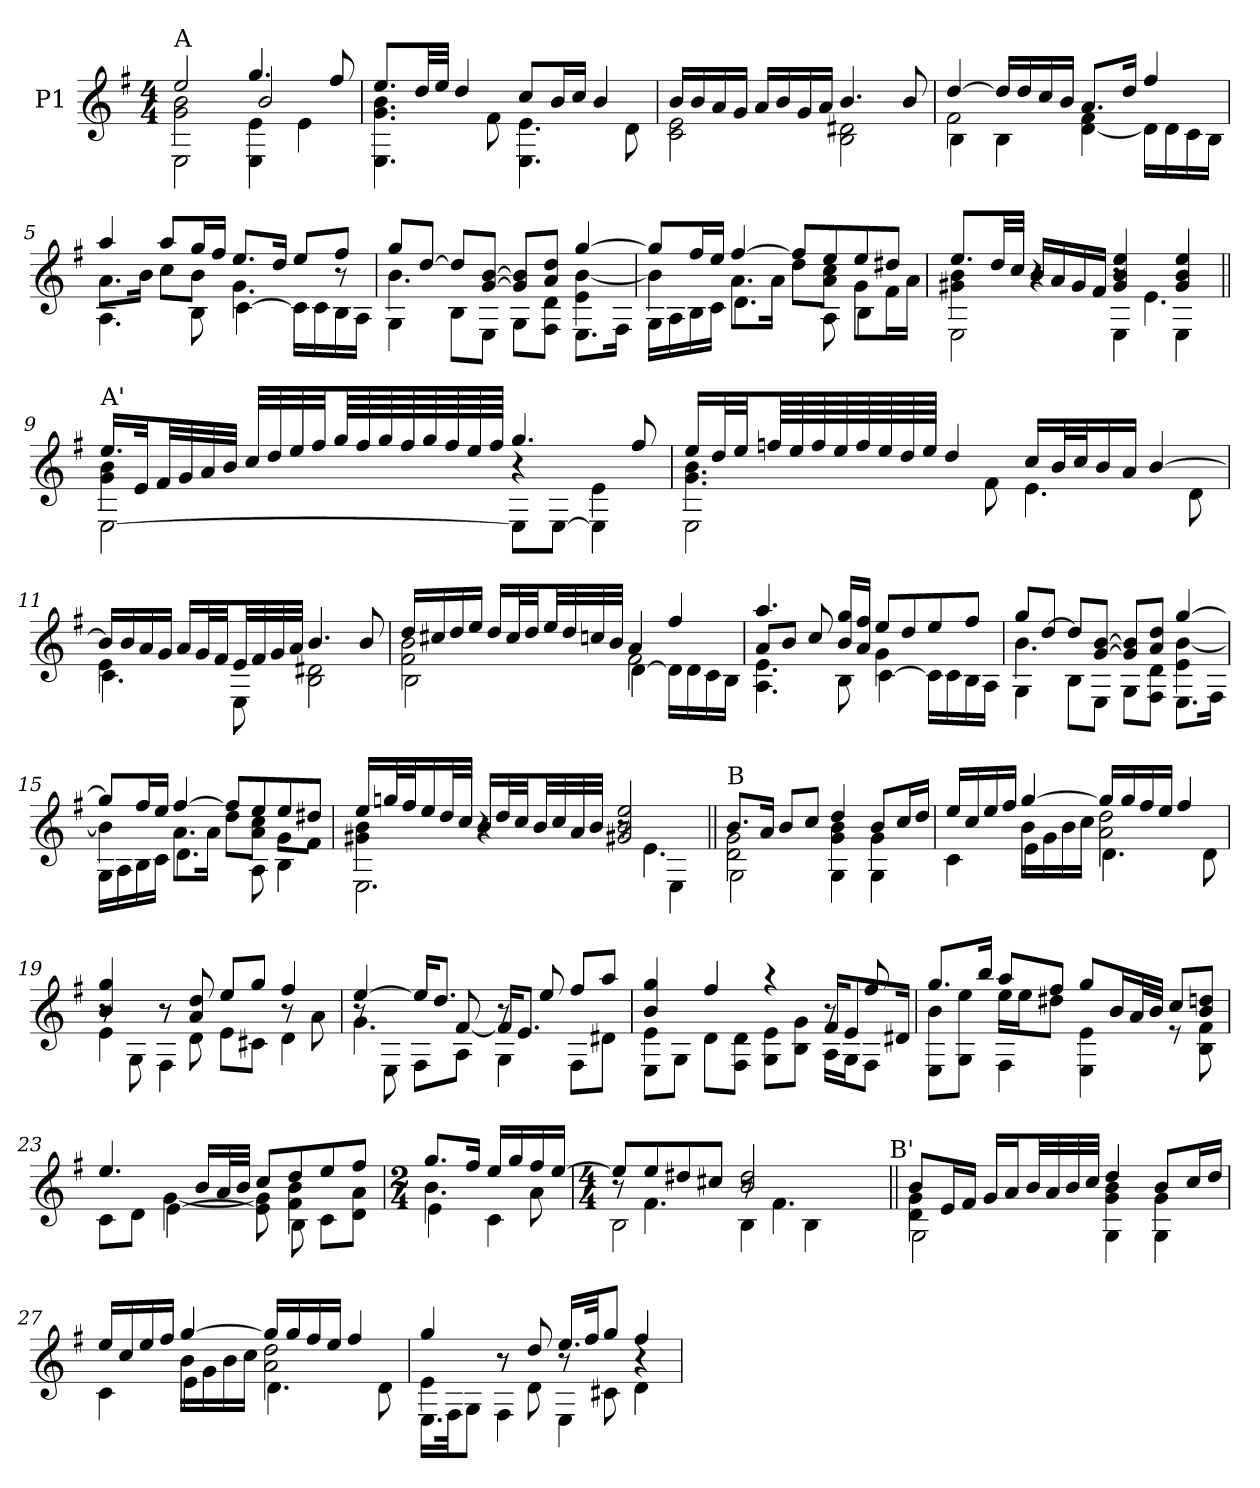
**kern
*part1
*staff1
*I"P1
!!LO:PB:g=z
*clefG2
*ITrd7c12
*k[f#]
*G:
*M4/4
*MM40
=1
*^
*	*^
!LO:TX:a:t=A	!	!
2ei/	2Gi\ 2Bi	2EEi\
4.gi/	2Bi/	4EEi\ 4Ei
.	.	4Ei\
8f#i/	.	.
*	*v	*v
=2	=2
8.ei/L	4.EEi\ 4.Gi 4.Bi
32di/LL	.
32ei/JJJ	.
4di/	.
.	8F#i\
8ci/L	4.EEi\ 4.Ei
16Bi/L	.
16ci/JJ	.
4Bi/	.
.	8Di\
=3	=3
16Bi/LL	2Ci\ 2Ei
16Bi/	.
16Ai/	.
16Gi/JJ	.
16Ai/LL	.
16Bi/	.
16Gi/	.
16Ai/JJ	.
4.Bi/	2BBi\ 2D#Xi
8Bi/	.
=4	=4
*	*^
[4di/	2F#i\	4BBi\
16di/LL]	.	4BBi\
16di/	.	.
16ci/	.	.
16Bi/JJ	.	.
8.Ai/L	[4Di\ 4F#i	2ryy
16di/Jk	.	.
4f#i/	16Di\LL]	.
.	16Di\	.
.	16Ci\	.
.	16BBi\JJ	.
!!LO:LB:g=z	!!	!!
=5	=5	=5
4ai/	8.Ai\L	4.AAi\
.	16Bi\Jk	.
8ai/L	8ci\L	.
16gi/L	8Bi\J	8BBi\
16f#i/JJ	.	.
8.ei/L	4.Gi\	[4Ci\
16di/Jk	.	.
8ei/L	.	16Ci\LL]
.	.	16Ci\
8f#i/J	8r	16BBi\
.	.	16AAi\JJ
=6	=6	=6
8gi/L	4.Bi\	4GGi\
[8di/J	.	.
8di/L]	.	8BBi\L
[8Gi/ [8BiJ	4.ryy	8EEi\J
8Gi/] 8Bi]L	.	8GGi\L
8Ai/ 8diJ	.	8FF#i\ 8DiJ
[4gi/	4Ei\ [4Bi	8.EEi\L
.	.	16FF#i\Jk
=7	=7	=7
8gi/L]	4Bi\]	16GGi\LL
.	.	16AAi\
16f#i/L	.	16BBi\
16ei/JJ	.	16Ci\JJ
[4f#i/	8.Ai\L	4.Di\
.	16Ai\Jk	.
8f#i/L]	8di\L	.
8ei/	8Ai\ 8ciJ	8AAi\
8ei/	8Gi\L	4BBi\
8d#Xi/J	16F#i\L	.
.	16Ai\JJ	.
!!LO:LB:g=z	!!	!!
=8	=8	=8
8.ei/L	4G#Xi\ 4Bi	2EEi\
32di/LL	.	.
32ci/JJJ	.	.
16Bi/LL	4r	.
16Ai/	.	.
16G#i/	.	.
16F#i/JJ	.	.
4G#i/ 4Bi 4ei	8r	4EEi\
.	4.Ei\	.
4G#i/ 4Bi 4ei	.	4EEi\
=9||	=9||	=9||
!LO:TX:a:t=A'	!	!
16.ei/LL	4Gi\ 4Bi	[2EEi\
32Ei/Jk	.	.
32F#i/LL	.	.
32Gi/	.	.
32Ai/	.	.
32Bi/JJJ	.	.
32ci/LLL	4ryy	.
32di/	.	.
32ei/	.	.
32f#i/JJ	.	.
64gi/LLL	.	.
64f#i/	.	.
64gi/	.	.
64f#i/	.	.
64gi/	.	.
64f#i/	.	.
64ei/	.	.
64f#i/JJJJ	.	.
4.gi/	4r	8EEi\L]
.	.	[8EEi\J
.	4Ei\	4EEi\]
8f#i/	.	.
!!LO:LB:g=z	!!	!!
=10	=10	=10
16ei/LL	4.Gi\ 4.Bi	2EEi\
32di/L	.	.
32ei/JJ	.	.
64fni/LLL	.	.
64ei/	.	.
64fi/	.	.
64ei/	.	.
64fi/	.	.
64ei/	.	.
64di/	.	.
64ei/JJJJ	.	.
4di/	.	.
.	8F#i\	.
16ci/LL	4.Ei\	2ryy
32Bi/L	.	.
32ci/J	.	.
16Bi/	.	.
16Ai/JJ	.	.
[4Bi/	.	.
.	8Di\	.
=11	=11	=11
16Bi/LL]	4Ei\	4.Ci\
16Bi/	.	.
16Ai/	.	.
16Gi/JJ	.	.
16Ai/LL	2.ryy	.
32Gi/L	.	.
32F#i/JJ	.	.
32Ei/LL	.	8EEi\
32F#i/	.	.
32Gi/	.	.
32Ai/JJJ	.	.
4.Bi/	.	2BBi\ 2D#Xi
8Bi/	.	.
!!LO:LB:g=z	!!	!!
=12	=12	=12
16di/LL	2F#i\ 2Bi	2BBi\
16c#Xi/	.	.
16di/	.	.
16ei/JJ	.	.
16di/LL	.	.
32c#i/L	.	.
32di/JJ	.	.
32ei/LL	.	.
32di/	.	.
32cni/	.	.
32Bi/JJJ	.	.
4Ai/	2F#i\	[4Di\
4f#i/	.	16Di\LL]
.	.	16Di\
.	.	16Ci\
.	.	16BBi\JJ
=13	=13	=13
4.ai/	8Ai/L	4.AAi\ 4.Ei
.	8Bi/J	.
.	8ci/	.
16Bi/ 16giLL	8ryy	8BBi\
16Ai/ 16f#iJJ	.	.
8ei/L	4Gi\	[4Ci\
8di/	.	.
8ei/	4ryy	16Ci\LL]
.	.	16Ci\
8f#i/J	.	16BBi\
.	.	16AAi\JJ
!!LO:LB:g=z	!!	!!
=14	=14	=14
8gi/L	4.Bi\	4GGi\
[8di/J	.	.
8di/L]	.	8BBi\L
[8Gi/ [8BiJ	4.ryy	8EEi\J
8Gi/] 8Bi]L	.	8GGi\L
8Ai/ 8diJ	.	8FF#i\ 8DiJ
[4gi/	4Ei\ [4Bi	8.EEi\L
.	.	16FF#i\Jk
=15	=15	=15
8gi/L]	4Bi\]	16GGi\LL
.	.	16AAi\
16f#i/L	.	16BBi\
16ei/JJ	.	16Ci\JJ
[4f#i/	8.Ai\L	4.Di\
.	16Ai\Jk	.
8f#i/L]	8di\L	.
8ei/	8Ai\ 8ciJ	8AAi\
8ei/	8Gi\L	4BBi\
8d#Xi/J	8F#i\J	.
=16	=16	=16
16ei/LL	4G#Xi\ 4Bi	2.EEi\
32gni/L	.	.
32f#i/J	.	.
16ei/	.	.
32di/L	.	.
32ci/JJJ	.	.
16Bi/LL	4r	.
32di/L	.	.
32ci/JJ	.	.
32Bi/LL	.	.
32ci/	.	.
32Ai/	.	.
32Bi/JJJ	.	.
2G#Xi/ 2Bi 2ei	8r	.
.	4.Ei\	.
.	.	4EEi\
!!LO:PB:g=z	!!	!!
=17||	=17||	=17||
!LO:TX:a:t=B	!	!
8.Bi/L	2Di\ 2Gi	2GGi\
16Ai/Jk	.	.
8Bi/L	.	.
8ci/J	.	.
4di/	4Gi\ 4Bi	4GGi\
8Bi/L	4Gi\	4GGi\
16ci/L	.	.
16di/JJ	.	.
=18	=18	=18
16ei/LL	4ryy	4Ci\
16ci/	.	.
16ei/	.	.
16f#i/JJ	.	.
[4gi/	16Bi\LL	4Ei\
.	16Gi\	.
.	16Bi\	.
.	16ci\JJ	.
16gi/LL]	2Ai\ 2di	4.Di\
16gi/	.	.
16f#i/	.	.
16ei/JJ	.	.
4f#i/	.	.
.	.	8Di\
=19	=19	=19
4Bi/ 4gi	4Ei\	8r
.	.	8GGi\
8r	8r	4FF#i\
8Ai/ 8di	8Di\	.
8ei/L	4ryy	8Ei\L
8gi/J	.	8C#Xi\J
4f#i/	8r	4Di\
.	8Ai\	.
!!LO:LB:g=z	!!	!!
=20	=20	=20
[4ei/	4.Gi\	8r
.	.	8EEi\
16ei/KL]	.	8FF#i\L
8.di/J	.	.
.	[8F#i/	8AAi\J
8r	16F#i/KL]	4GGi\
.	8.Ei/J	.
8ei/	.	.
8f#i/L	8FF#i\L	4ryy
8ai/J	8D#Xi\J	.
=21	=21	=21
4Bi/ 4gi	4Ei\	8EEi\L
.	.	8GGi\J
4f#i/	8Di\L	2ryy
.	8FF#i\ 8DiJ	.
4r	8GGi\ 8EiL	.
.	8BBi\ 8GiJ	.
8r	16F#i/KL	16AAi\LL
.	8Ei/	16GGi\J
8f#i/	.	8FF#i\J
.	16D#Xi/Jk	.
=22	=22	=22
8.gi/L	8EEi\ 8BiL	4ryy
.	8GGi\ 8eiJ	.
16bi/Jk	.	.
8ai/L	16ei\LL	4FF#i\
.	16ei\J	.
8f#i/J	8d#Xi\J	.
8gi/L	4ryy	4EEi\ 4Ei
16Bi/L	.	.
32Ai/L	.	.
32Bi/JJJ	.	.
8ci/L	8r	8ryy
8Bi/ 8dniJ	8ryy	8BBi\ 8F#i
!!LO:LB:g=z	!!	!!
=23	=23	=23
4.ei/	4ryy	8Ci\L
.	.	8Di\J
.	[4Gi\	[4Ei\
16Bi/LL	.	.
32Ai/L	.	.
32Bi/JJJ	.	.
8ci/L	8Ei\] 8Gi]	8ryy
8di/	4F#i\ 4Bi	8BBi\
8ei/	.	8Ci\L
8f#i/J	8ryy	8Di\ 8AiJ
=24	=24	=24
*M2/4	*	*
8.gi/L	4.Bi\	4Ei\
16f#i/Jk	.	.
16ei/LL	.	4Ci\
16gi/	.	.
16f#i/	8Ai\	.
[16ei/JJ	.	.
*v	*v	*v
=25
*M4/4
*^
*	*^
*	*	*^
8ei/L]	8r	2BBi\	2ryy
8ei/	4.F#i\	.	.
8d#Xi/	.	.	.
8c#Xi/J	.	.	.
2Bi/ 2d#i	8r	4BBi\	4ryy
.	4.F#i\	.	.
.	.	4BBi\	8ryy
.	.	.	16ryy
.	.	.	32ryy
.	.	.	64ryy
.	.	.	128...ryy
!	!	!	!LO:TX:a:t=B'
.	.	.	1024ryy
*	*	*v	*v
=26||	=26||	=26||
8Bi/L	4Di\ 4Gi	2GGi\
16Ei/L	.	.
16F#i/JJ	.	.
16Gi/LL	4ryy	.
16Ai/J	.	.
32Bi/LL	.	.
32Ai/	.	.
32Bi/	.	.
32ci/JJJ	.	.
4di/	4Gi\ 4Bi	4GGi\
8Bi/L	4Gi\	4GGi\
16ci/L	.	.
16di/JJ	.	.
!!LO:LB:g=z	!!	!!
=27	=27	=27
16ei/LL	4ryy	4Ci\
16ci/	.	.
16ei/	.	.
16f#i/JJ	.	.
[4gi/	16Bi\LL	4Ei\
.	16Gi\	.
.	16Bi\	.
.	16ci\JJ	.
16gi/LL]	2Ai\ 2di	4.Di\
16gi/	.	.
16f#i/	.	.
16ei/JJ	.	.
4f#i/	.	.
.	.	8Di\
=28	=28	=28
4gi/	4Ei\	16.EEi\LL
.	.	32FF#i\Jk
.	.	8GGi\J
8r	8r	4FF#i\
8di/	8Di\	.
16.ei/LL	8r	4EEi\
32f#i/Jk	.	.
8gi/J	8C#Xi\	.
4f#i/	4r	4Di\
*v	*v	*v
=
*-
